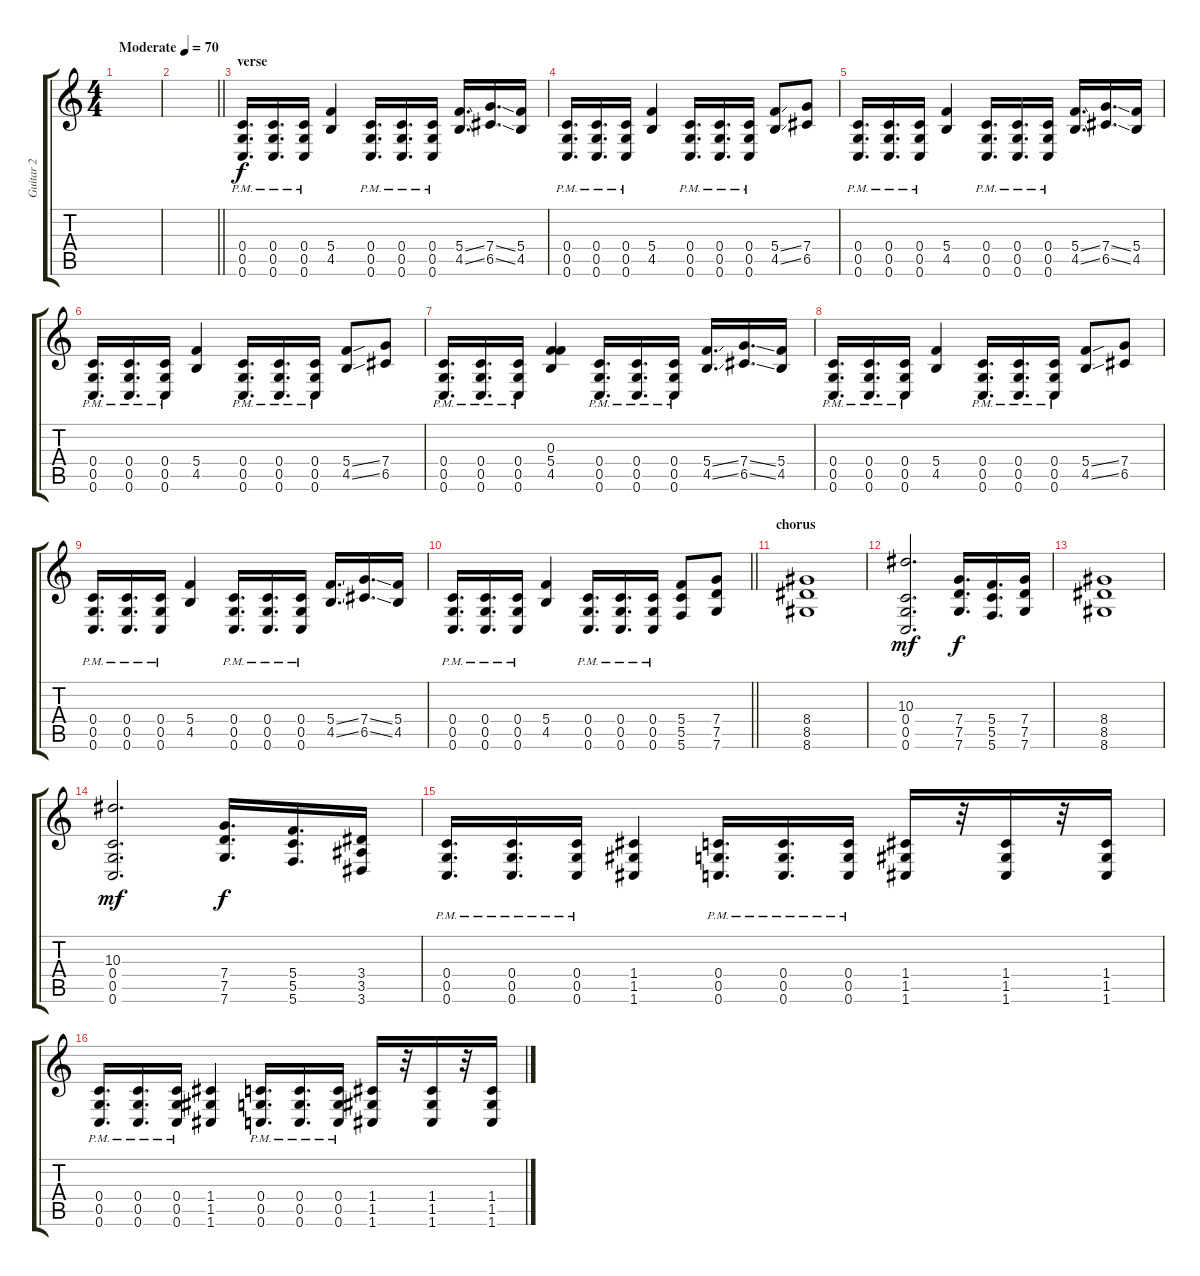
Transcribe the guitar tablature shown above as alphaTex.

\track ("Guitar 2" "Guitar 2") {instrument distortionguitar}
\staff {score tabs}
\tuning (D4 A3 F3 C3 G2 C2) {hide}
\ts (4 4)
\tempo (70 "Moderate")
\clef g2
\ks c
|
\barLineRight lightlight
|
\section ("" "verse")
(0.4{pm} 0.5{pm} 0.6{pm}).16{d} (0.4{pm} 0.5{pm} 0.6{pm}).16{d} (0.4{pm} 0.5{pm} 0.6{pm}).16 (5.4 4.5).4 (0.4{pm} 0.5{pm} 0.6{pm}).16{d} (0.4{pm} 0.5{pm} 0.6{pm}).16{d} (0.4{pm} 0.5{pm} 0.6{pm}).16 (5.4{ss} 4.5{ss}).16{d} (7.4{ss} 6.5{ss}).16{d} (5.4 4.5).16 |
(0.4{pm} 0.5{pm} 0.6{pm}).16{d} (0.4{pm} 0.5{pm} 0.6{pm}).16{d} (0.4{pm} 0.5{pm} 0.6{pm}).16 (5.4 4.5).4 (0.4{pm} 0.5{pm} 0.6{pm}).16{d} (0.4{pm} 0.5{pm} 0.6{pm}).16{d} (0.4{pm} 0.5{pm} 0.6{pm}).16 (5.4{ss} 4.5{ss}).8 (7.4 6.5).8 |
(0.4{pm} 0.5{pm} 0.6{pm}).16{d} (0.4{pm} 0.5{pm} 0.6{pm}).16{d} (0.4{pm} 0.5{pm} 0.6{pm}).16 (5.4 4.5).4 (0.4{pm} 0.5{pm} 0.6{pm}).16{d} (0.4{pm} 0.5{pm} 0.6{pm}).16{d} (0.4{pm} 0.5{pm} 0.6{pm}).16 (5.4{ss} 4.5{ss}).16{d} (7.4{ss} 6.5{ss}).16{d} (5.4 4.5).16 |
(0.4{pm} 0.5{pm} 0.6{pm}).16{d} (0.4{pm} 0.5{pm} 0.6{pm}).16{d} (0.4{pm} 0.5{pm} 0.6{pm}).16 (5.4 4.5).4 (0.4{pm} 0.5{pm} 0.6{pm}).16{d} (0.4{pm} 0.5{pm} 0.6{pm}).16{d} (0.4{pm} 0.5{pm} 0.6{pm}).16 (5.4{ss} 4.5{ss}).8 (7.4 6.5).8 |
(0.4{pm} 0.5{pm} 0.6{pm}).16{d} (0.4{pm} 0.5{pm} 0.6{pm}).16{d} (0.4{pm} 0.5{pm} 0.6{pm}).16 (0.3 5.4 4.5).4 (0.4{pm} 0.5{pm} 0.6{pm}).16{d} (0.4{pm} 0.5{pm} 0.6{pm}).16{d} (0.4{pm} 0.5{pm} 0.6{pm}).16 (5.4{ss} 4.5{ss}).16{d} (7.4{ss} 6.5{ss}).16{d} (5.4 4.5).16 |
(0.4{pm} 0.5{pm} 0.6{pm}).16{d} (0.4{pm} 0.5{pm} 0.6{pm}).16{d} (0.4{pm} 0.5{pm} 0.6{pm}).16 (5.4 4.5).4 (0.4{pm} 0.5{pm} 0.6{pm}).16{d} (0.4{pm} 0.5{pm} 0.6{pm}).16{d} (0.4{pm} 0.5{pm} 0.6{pm}).16 (5.4{ss} 4.5{ss}).8 (7.4 6.5).8 |
(0.4{pm} 0.5{pm} 0.6{pm}).16{d} (0.4{pm} 0.5{pm} 0.6{pm}).16{d} (0.4{pm} 0.5{pm} 0.6{pm}).16 (5.4 4.5).4 (0.4{pm} 0.5{pm} 0.6{pm}).16{d} (0.4{pm} 0.5{pm} 0.6{pm}).16{d} (0.4{pm} 0.5{pm} 0.6{pm}).16 (5.4{ss} 4.5{ss}).16{d} (7.4{ss} 6.5{ss}).16{d} (5.4 4.5).16 |
\barLineRight lightlight
(0.4{pm} 0.5{pm} 0.6{pm}).16{d} (0.4{pm} 0.5{pm} 0.6{pm}).16{d} (0.4{pm} 0.5{pm} 0.6{pm}).16 (5.4 4.5).4 (0.4{pm} 0.5{pm} 0.6{pm}).16{d} (0.4{pm} 0.5{pm} 0.6{pm}).16{d} (0.4{pm} 0.5{pm} 0.6{pm}).16 (5.4 5.5 5.6).8 (7.4 7.5 7.6).8 |
\section ("" "chorus")
(8.4 8.5 8.6).1 |
(10.3 0.4 0.5 0.6).2{d dy mf} (7.4 7.5 7.6).16{d dy f} (5.4 5.5 5.6).16{d} (7.4 7.5 7.6).16 |
(8.4 8.5 8.6).1 |
(10.3 0.4 0.5 0.6).2{d dy mf} (7.4 7.5 7.6).16{d dy f} (5.4 5.5 5.6).16{d} (3.4 3.5 3.6).16 |
(0.4{pm} 0.5{pm} 0.6{pm}).16{d} (0.4{pm} 0.5{pm} 0.6{pm}).16{d} (0.4{pm} 0.5{pm} 0.6{pm}).16 (1.4 1.5 1.6).4 (0.4{pm} 0.5{pm} 0.6{pm}).16{d} (0.4{pm} 0.5{pm} 0.6{pm}).16{d} (0.4{pm} 0.5{pm} 0.6{pm}).16 (1.4 1.5 1.6).16 r.32 (1.4 1.5 1.6).16 r.32 (1.4 1.5 1.6).16 |
(0.4{pm} 0.5{pm} 0.6{pm}).16{d} (0.4{pm} 0.5{pm} 0.6{pm}).16{d} (0.4{pm} 0.5{pm} 0.6{pm}).16 (1.4 1.5 1.6).4 (0.4{pm} 0.5{pm} 0.6{pm}).16{d} (0.4{pm} 0.5{pm} 0.6{pm}).16{d} (0.4{pm} 0.5{pm} 0.6{pm}).16 (1.4 1.5 1.6).16 r.32 (1.4 1.5 1.6).16 r.32 (1.4 1.5 1.6).16
